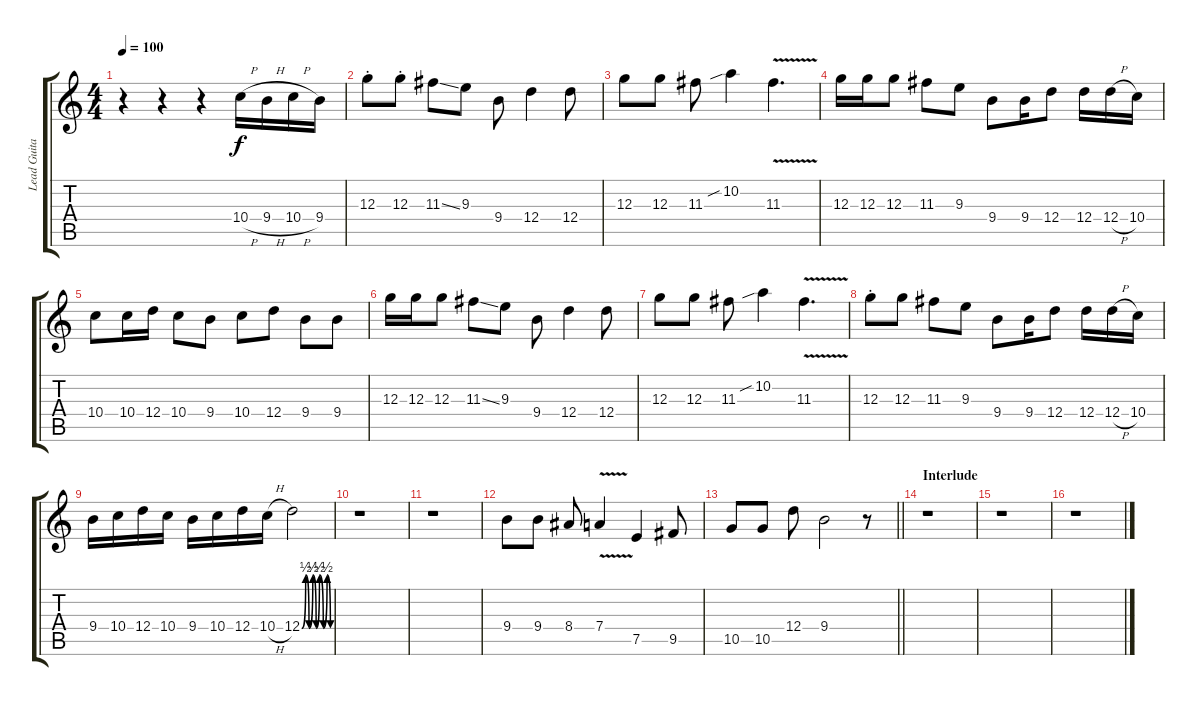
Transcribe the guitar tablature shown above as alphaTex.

\track ("Lead Guitar - Isaac Brock" "Lead Guita") {instrument distortionguitar}
\staff {score tabs}
\tuning (E4 B3 G3 D3 A2 E2) {hide}
\ts (4 4)
\tempo 100
\clef g2
\ks c
r.4{dy mp} r.4 r.4 10.4{h}.16{dy f volume 14} 9.4{h}.16 10.4{h}.16 9.4.16 |
12.3{st}.8 12.3{st}.8 11.3{ss}.8 9.3.8 9.4.8 12.4.4 12.4.8 |
12.3.8 12.3.8 11.3.8 10.2{sib}.4 11.3{v}.4{d} |
12.3.16 12.3.16 12.3.8 11.3.8 9.3.8 9.4.8 9.4.16 12.4.8 12.4.16 12.4{h}.16 10.4.16 |
10.4.8 10.4.16 12.4.16 10.4.8 9.4.8 10.4.8 12.4.8 9.4.8 9.4.8 |
12.3.16 12.3.16 12.3.8 11.3{ss}.8 9.3.8 9.4.8 12.4.4 12.4.8 |
12.3.8 12.3.8 11.3.8 10.2{sib}.4 11.3{v}.4{d} |
12.3{st}.8 12.3.8 11.3.8 9.3.8 9.4.8 9.4.16 12.4.8 12.4.16 12.4{h}.16 10.4.16 |
9.4.16 10.4.16 12.4.16 10.4.16 9.4.16 10.4.16 12.4.16 10.4{h}.16 12.4{be (custom 0 0 8 2 15 0 23 2 30 0 37 2 45 0 53 2 60 0)}.2{volume 4} |
r.1 |
r.1 |
9.4.8{volume 12} 9.4.8 8.4.8 7.4{v}.4 7.5.4 9.5.8 |
\barLineRight lightlight
10.5.8 10.5.8 12.4.8 9.4.2 r.8 |
\section ("" "Interlude")
r.1 |
r.1 |
r.1
